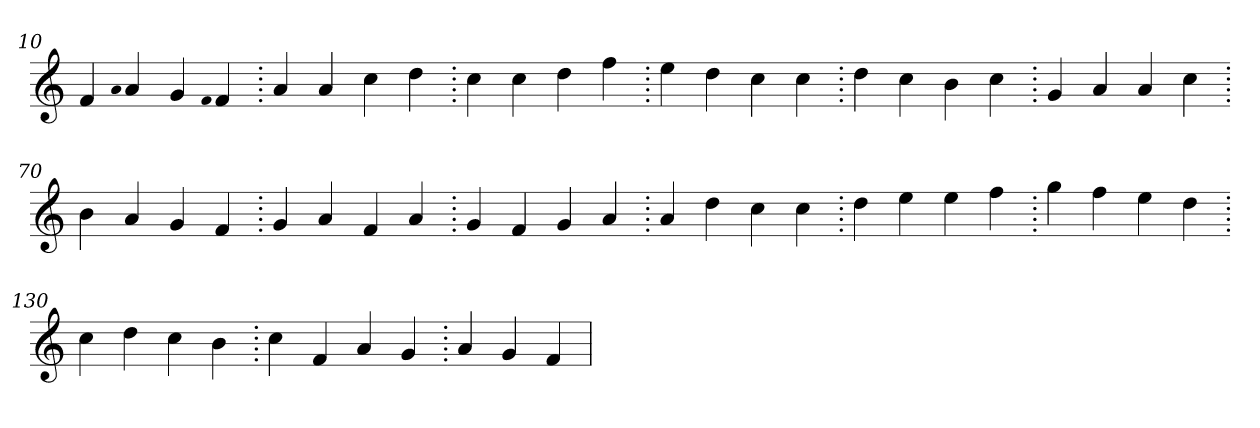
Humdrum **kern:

**kern
*part1
*staff1
*clefG2
=10.
4f
qqa
4a
4g
qqf
4f
=20.
4a
4a
4cc
4dd
=30.
4cc
4cc
4dd
4ff
=40.
4ee
4dd
4cc
4cc
=50.
4dd
4cc
4b
4cc
=60.
4g
4a
4a
4cc
=70.
4b
4a
4g
4f
=80.
4g
4a
4f
4a
=90.
4g
4f
4g
4a
=100.
4a
4dd
4cc
4cc
=110.
4dd
4ee
4ee
4ff
=120.
4gg
4ff
4ee
4dd
=130.
4cc
4dd
4cc
4b
=140.
4cc
4f
4a
4g
=150.
4a
4g
4f
=
*-
